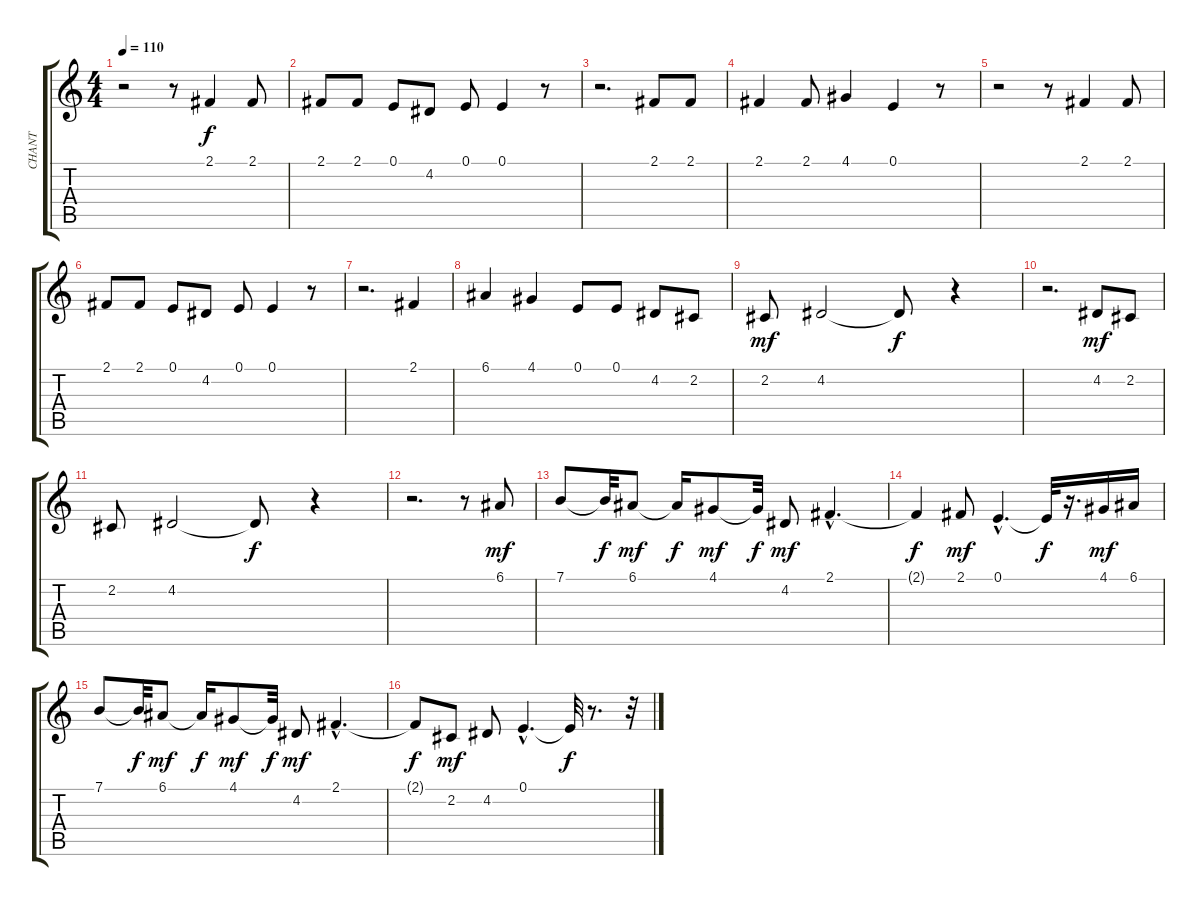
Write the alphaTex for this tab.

\track ("CHANT" "CHANT") {instrument flute}
\staff {score tabs}
\tuning (E4 B3 G3 D3 A2 E2) {hide}
\ts (4 4)
\tempo 110
\clef g2
\ks c
r.2{dy f} r.8 2.1.4 2.1.8 |
2.1.8 2.1.8 0.1.8 4.2.8 0.1.8 0.1.4 r.8 |
r.2{d} 2.1.8 2.1.8 |
2.1.4 2.1.8 4.1.4 0.1.4 r.8 |
r.2 r.8 2.1.4 2.1.8 |
2.1.8 2.1.8 0.1.8 4.2.8 0.1.8 0.1.4 r.8 |
r.2{d} 2.1.4 |
6.1.4 4.1.4 0.1.8 0.1.8 4.2.8 2.2.8 |
2.2.8{dy mf} 4.2.2 4.2{t}.8{dy f} r.4 |
r.2{d} 4.2.8{dy mf} 2.2.8 |
2.2.8 4.2.2 4.2{t}.8{dy f} r.4 |
r.2{d} r.8 6.1.8{dy mf} |
7.1.8 7.1{t}.32{dy f} 6.1.8{dy mf} 6.1{t}.16{dy f} 4.1.8{dy mf} 4.1{t}.32{dy f} 4.2.8{dy mf} 2.1{hac}.4{d} |
2.1{t}.4{dy f} 2.1.8{dy mf} 0.1{hac}.4{d} 0.1{t}.32{dy f} r.16{d} 4.1.16{dy mf} 6.1.16 |
7.1.8 7.1{t}.32{dy f} 6.1.8{dy mf} 6.1{t}.16{dy f} 4.1.8{dy mf} 4.1{t}.32{dy f} 4.2.8{dy mf} 2.1{hac}.4{d} |
2.1{t}.8{dy f} 2.2.8{dy mf} 4.2.8 0.1{hac}.4{d} 0.1{t}.32{dy f} r.8{d} r.32
